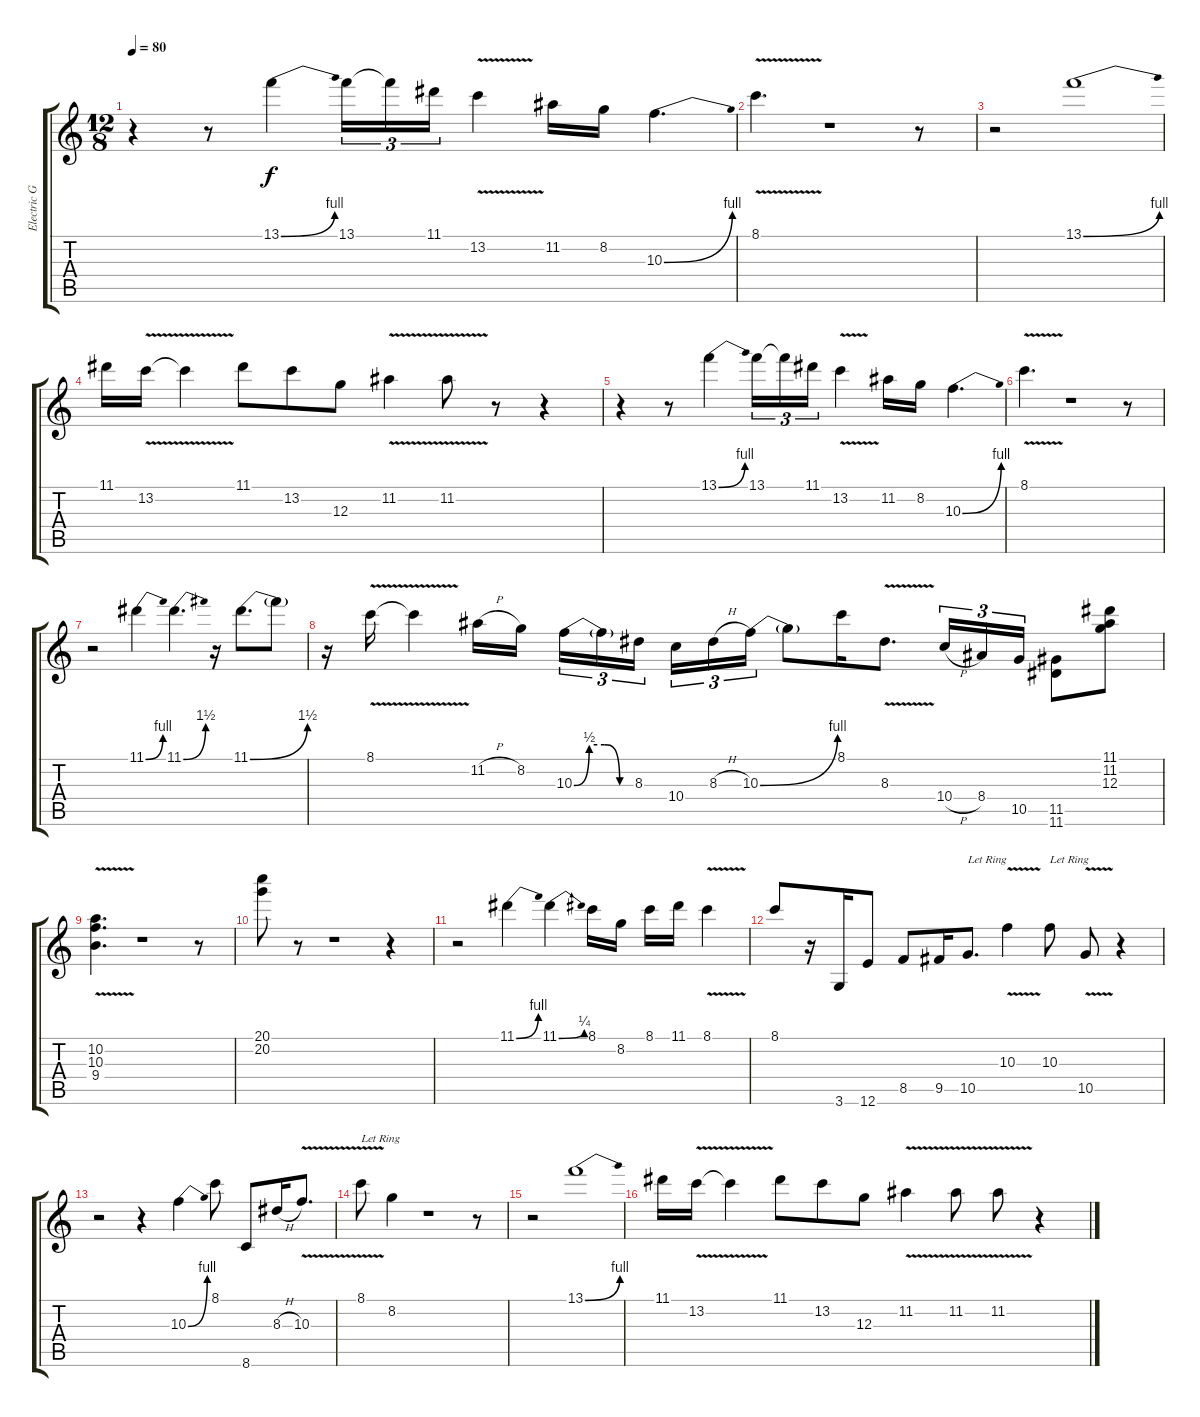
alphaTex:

\track ("Electric Guitar" "Electric G") {instrument overdrivenguitar}
\staff {score tabs}
\tuning (E4 B3 G3 D3 A2 E2) {hide}
\ts (12 8)
\tempo 80
\clef g2
\ks c
r.4{dy f instrument overdrivenguitar} r.8 13.1{be (bend 0 0 60 4)}.4 13.1.16{tu (3 2)} 13.1{t}.16{tu (3 2)} 11.1.16{tu (3 2)} 13.2{v}.4 11.2.16 8.2.16 10.3{be (bend 0 0 60 4)}.4{d} |
8.1{v}.4{d} r.1 r.8 |
r.2 13.1{be (bend 0 0 60 4)}.1 |
11.1.16 13.2{v}.16 13.2{t}.4 11.1.8 13.2.8 12.3.8 11.2{v}.4 11.2{v}.8 r.8 r.4 |
r.4 r.8 13.1{be (bend 0 0 60 4)}.4 13.1.16{tu (3 2)} 13.1{t}.16{tu (3 2)} 11.1.16{tu (3 2)} 13.2{v}.4 11.2.16 8.2.16 10.3{be (bend 0 0 60 4)}.4{d} |
8.1{v}.4{d} r.1 r.8 |
r.2 11.1{be (bend 0 0 60 4)}.4 11.1{be (bend 0 0 60 6)}.4{d} r.16 11.1{be (bend 0 0 60 6)}.8{d} 11.1{t}.8 |
r.16 8.1{v}.16 8.1{t}.4 11.2{h}.16 8.2.16{beam splitsecondary} 10.3{be (custom 0 0 15 2 30 2 45 0 60 0)}.16{tu (3 2)} 10.3{t}.16{tu (3 2)} 8.3.16{tu (3 2) beam splitsecondary} 10.4.16{tu (3 2)} 8.3{h}.16{tu (3 2)} 10.3{be (bend 0 0 60 4)}.16{tu (3 2)} 10.3{t}.8 8.1.16 8.3{v}.8{d} 10.4{h}.16{tu (3 2)} 8.4.16{tu (3 2)} 10.5.16{tu (3 2)} (11.5 11.6).8 (11.1 11.2 12.3).8 |
(10.2{v} 10.3{v} 9.4{v}).4{d} r.1 r.8 |
(20.1 20.2).8 r.8 r.1 r.4 |
r.2 11.1{be (bend 0 0 60 4)}.4 11.1{be (bend 0 0 60 1)}.4 8.1.16 8.2.16 8.1.16 11.1.16 8.1{v}.4 |
8.1.8 r.16 3.6.16 12.6.8 8.5.8 9.5.16 10.5.8{d txt "Let Ring"} 10.3{v}.4 10.3.8{txt "Let Ring"} 10.5{v}.8 r.4 |
r.2 r.4 10.3{be (bend 0 0 60 4)}.4 8.1.8 8.6.8 8.3{h}.16 10.3{v}.8{d} |
8.1{v}.8{txt "Let Ring"} 8.2.4 r.1 r.8 |
r.2 13.1{be (bend 0 0 60 4)}.1 |
11.1.16 13.2{v}.16 13.2{t}.4 11.1.8 13.2.8 12.3.8 11.2{v}.4 11.2{v}.8 11.2{v}.8 r.4
